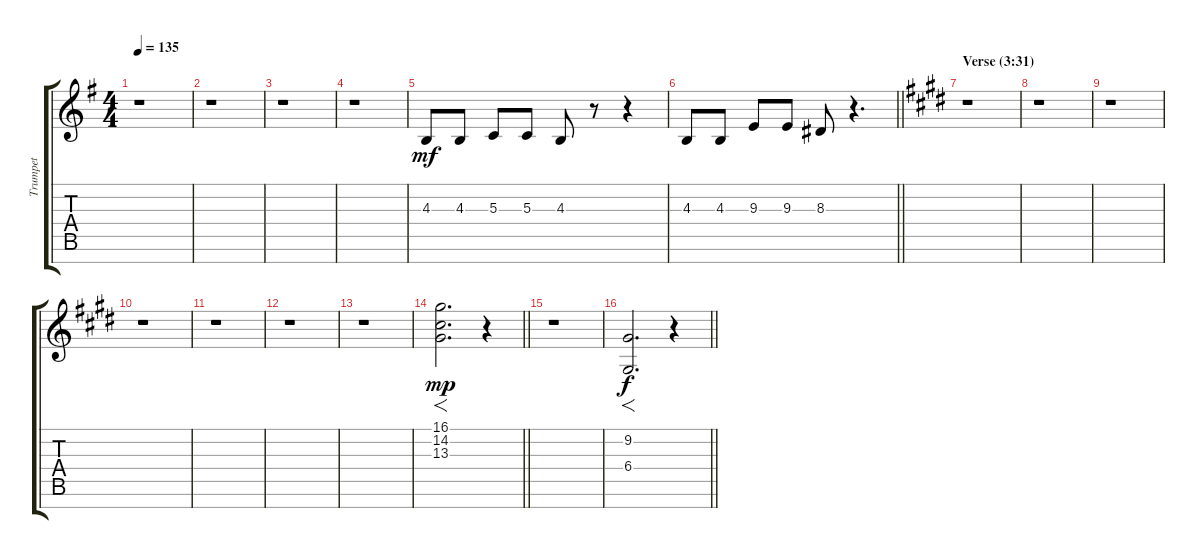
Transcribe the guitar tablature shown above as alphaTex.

\track ("Trumpet" "Trumpet") {instrument trumpet}
\staff {score tabs}
\tuning (E4 B3 G3 D3 A2 E2 B1) {hide}
\ts (4 4)
\tempo 135
\clef g2
\ks eminor
r.1{dy mf} |
r.1 |
r.1 |
r.1 |
4.3.8 4.3.8 5.3.8 5.3.8 4.3.8 r.8 r.4 |
\barLineRight lightlight
4.3.8 4.3.8 9.3.8 9.3.8 8.3.8 r.4{d} |
\section ("" "Verse (3:31)")
\ks c#minor
r.1 |
r.1 |
r.1 |
r.1 |
r.1 |
r.1 |
r.1 |
\barLineRight lightlight
(16.1 14.2 13.3).2{f d dy mp} r.4 |
r.1 |
\barLineRight lightlight
(9.2 6.4).2{f d dy f} r.4
